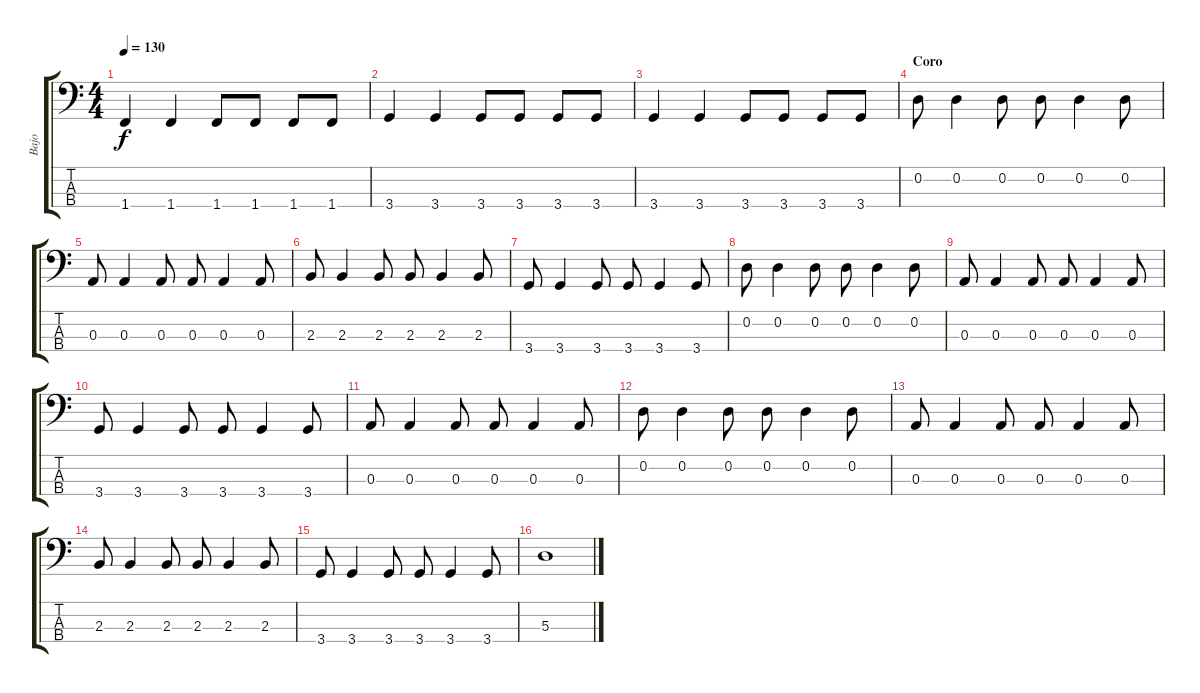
\track ("Bajo" "Bajo") {instrument electricbasspick}
\staff {score tabs}
\tuning (G2 D2 A1 E1) {hide}
\ts (4 4)
\tempo 130
\clef f4
\ks c
1.4.4{dy f} 1.4.4 1.4.8 1.4.8 1.4.8 1.4.8 |
3.4.4 3.4.4 3.4.8 3.4.8 3.4.8 3.4.8 |
3.4.4 3.4.4 3.4.8 3.4.8 3.4.8 3.4.8 |
\section ("" "Coro")
0.2.8 0.2.4 0.2.8 0.2.8 0.2.4 0.2.8 |
0.3.8 0.3.4 0.3.8 0.3.8 0.3.4 0.3.8 |
2.3.8 2.3.4 2.3.8 2.3.8 2.3.4 2.3.8 |
3.4.8 3.4.4 3.4.8 3.4.8 3.4.4 3.4.8 |
0.2.8 0.2.4 0.2.8 0.2.8 0.2.4 0.2.8 |
0.3.8 0.3.4 0.3.8 0.3.8 0.3.4 0.3.8 |
3.4.8 3.4.4 3.4.8 3.4.8 3.4.4 3.4.8 |
0.3.8 0.3.4 0.3.8 0.3.8 0.3.4 0.3.8 |
0.2.8 0.2.4 0.2.8 0.2.8 0.2.4 0.2.8 |
0.3.8 0.3.4 0.3.8 0.3.8 0.3.4 0.3.8 |
2.3.8 2.3.4 2.3.8 2.3.8 2.3.4 2.3.8 |
3.4.8 3.4.4 3.4.8 3.4.8 3.4.4 3.4.8 |
5.3.1
